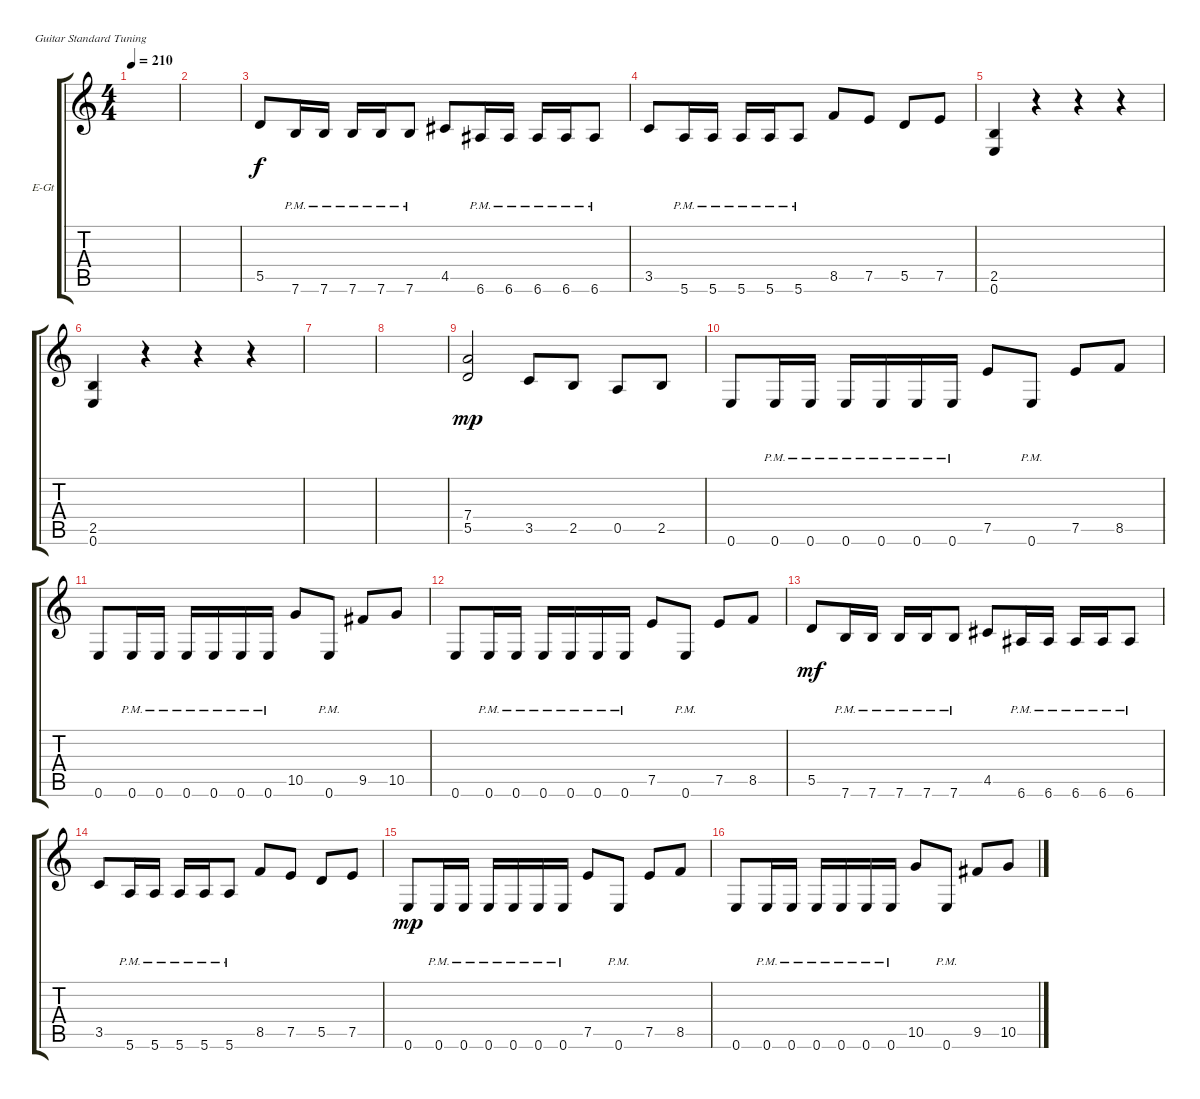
\bracketExtendMode groupsimilarinstruments
\firstSystemTrackNameOrientation horizontal
\otherSystemsTrackNameOrientation horizontal
\track ("Electric Guitar 1" "E-Gt") {instrument distortionguitar}
\staff {score tabs}
\tuning (E4 B3 G3 D3 A2 E2)
\ts (4 4)
\tempo 210
\clef g2
\ks c
|
|
5.5.8{lyrics (0 "") lyrics (1 "") lyrics (2 "") lyrics (3 "") lyrics (4 "")} 7.6{pm}.16 7.6{pm}.16 7.6{pm}.16 7.6{pm}.16 7.6{pm}.8 4.5.8 6.6{pm}.16 6.6{pm}.16 6.6{pm}.16 6.6{pm}.16 6.6{pm}.8 |
3.5.8{lyrics (0 "") lyrics (1 "") lyrics (2 "") lyrics (3 "") lyrics (4 "")} 5.6{pm}.16 5.6{pm}.16 5.6{pm}.16 5.6{pm}.16 5.6{pm}.8 8.5.8 7.5.8 5.5.8 7.5.8 |
(0.6 2.5).4{lyrics (0 "") lyrics (1 "") lyrics (2 "") lyrics (3 "") lyrics (4 "")} r.4 r.4 r.4 |
(0.6 2.5).4{lyrics (0 "") lyrics (1 "") lyrics (2 "") lyrics (3 "") lyrics (4 "")} r.4 r.4 r.4 |
|
|
(5.5 7.4).2{lyrics (0 "") lyrics (1 "") lyrics (2 "") lyrics (3 "") lyrics (4 "") dy mp} 3.5.8 2.5.8 0.5.8 2.5.8 |
0.6.8{lyrics (0 "") lyrics (1 "") lyrics (2 "") lyrics (3 "") lyrics (4 "")} 0.6{pm}.16 0.6{pm}.16 0.6{pm}.16 0.6{pm}.16 0.6{pm}.16 0.6{pm}.16 7.5.8 0.6{pm}.8 7.5.8 8.5.8 |
0.6.8{lyrics (0 "") lyrics (1 "") lyrics (2 "") lyrics (3 "") lyrics (4 "")} 0.6{pm}.16 0.6{pm}.16 0.6{pm}.16 0.6{pm}.16 0.6{pm}.16 0.6{pm}.16 10.5.8 0.6{pm}.8 9.5.8 10.5.8 |
0.6.8{lyrics (0 "") lyrics (1 "") lyrics (2 "") lyrics (3 "") lyrics (4 "")} 0.6{pm}.16 0.6{pm}.16 0.6{pm}.16 0.6{pm}.16 0.6{pm}.16 0.6{pm}.16 7.5.8 0.6{pm}.8 7.5.8 8.5.8 |
5.5.8{lyrics (0 "") lyrics (1 "") lyrics (2 "") lyrics (3 "") lyrics (4 "") dy mf} 7.6{pm}.16 7.6{pm}.16 7.6{pm}.16 7.6{pm}.16 7.6{pm}.8 4.5.8 6.6{pm}.16 6.6{pm}.16 6.6{pm}.16 6.6{pm}.16 6.6{pm}.8 |
3.5.8{lyrics (0 "") lyrics (1 "") lyrics (2 "") lyrics (3 "") lyrics (4 "")} 5.6{pm}.16 5.6{pm}.16 5.6{pm}.16 5.6{pm}.16 5.6{pm}.8 8.5.8 7.5.8 5.5.8 7.5.8 |
0.6.8{lyrics (0 "") lyrics (1 "") lyrics (2 "") lyrics (3 "") lyrics (4 "") dy mp} 0.6{pm}.16 0.6{pm}.16 0.6{pm}.16 0.6{pm}.16 0.6{pm}.16 0.6{pm}.16 7.5.8 0.6{pm}.8 7.5.8 8.5.8 |
0.6.8{lyrics (0 "") lyrics (1 "") lyrics (2 "") lyrics (3 "") lyrics (4 "")} 0.6{pm}.16 0.6{pm}.16 0.6{pm}.16 0.6{pm}.16 0.6{pm}.16 0.6{pm}.16 10.5.8 0.6{pm}.8 9.5.8 10.5.8
